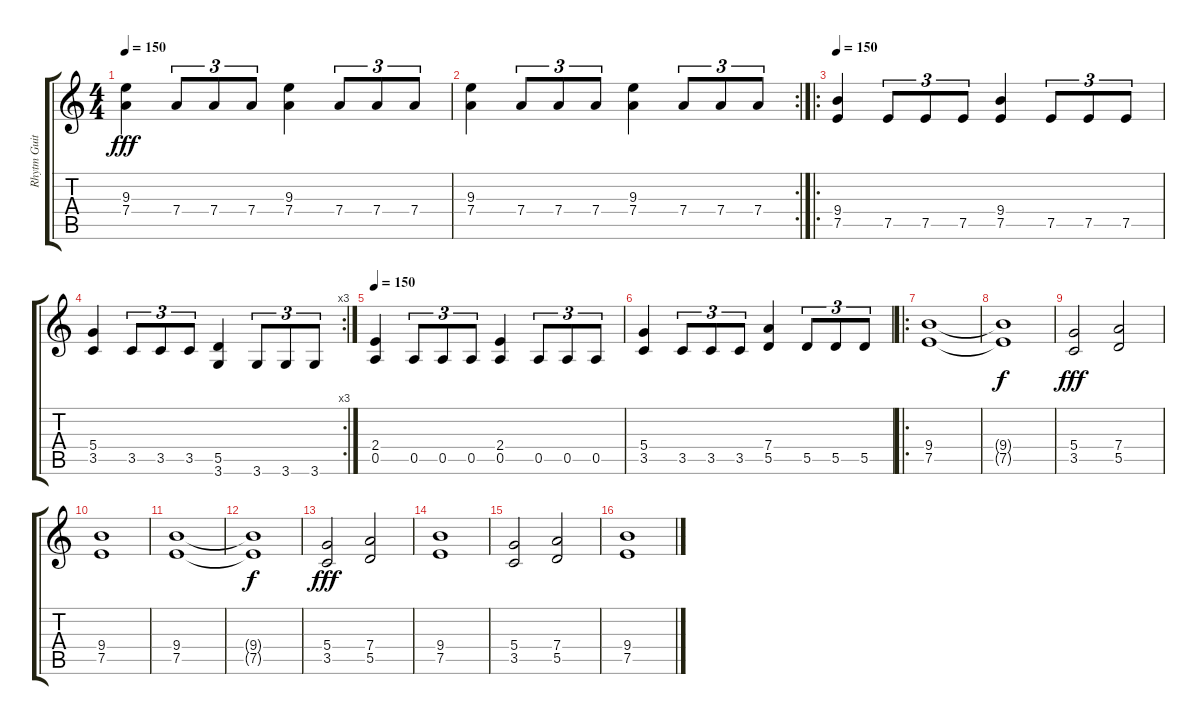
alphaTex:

\track ("Rhytm Guitar" "Rhytm Guit") {instrument distortionguitar}
\staff {score tabs}
\tuning (E4 B3 G3 D3 A2 E2) {hide}
\ts (4 4)
\tempo 150
\clef g2
\ks c
(9.3 7.4).4{dy fff} 7.4.8{tu (3 2)} 7.4.8{tu (3 2)} 7.4.8{tu (3 2)} (9.3 7.4).4 7.4.8{tu (3 2)} 7.4.8{tu (3 2)} 7.4.8{tu (3 2)} |
\rc 2
(9.3 7.4).4 7.4.8{tu (3 2)} 7.4.8{tu (3 2)} 7.4.8{tu (3 2)} (9.3 7.4).4 7.4.8{tu (3 2)} 7.4.8{tu (3 2)} 7.4.8{tu (3 2)} |
\ro
\tempo 150
(9.4 7.5).4{instrument distortionguitar} 7.5.8{tu (3 2)} 7.5.8{tu (3 2)} 7.5.8{tu (3 2)} (9.4 7.5).4 7.5.8{tu (3 2)} 7.5.8{tu (3 2)} 7.5.8{tu (3 2)} |
\rc 3
(5.4 3.5).4 3.5.8{tu (3 2)} 3.5.8{tu (3 2)} 3.5.8{tu (3 2)} (5.5 3.6).4 3.6.8{tu (3 2)} 3.6.8{tu (3 2)} 3.6.8{tu (3 2)} |
\tempo 150
(2.4 0.5).4{instrument distortionguitar} 0.5.8{tu (3 2)} 0.5.8{tu (3 2)} 0.5.8{tu (3 2)} (2.4 0.5).4 0.5.8{tu (3 2)} 0.5.8{tu (3 2)} 0.5.8{tu (3 2)} |
(5.4 3.5).4 3.5.8{tu (3 2)} 3.5.8{tu (3 2)} 3.5.8{tu (3 2)} (7.4 5.5).4 5.5.8{tu (3 2)} 5.5.8{tu (3 2)} 5.5.8{tu (3 2)} |
\ro
(9.4 7.5).1 |
(9.4{t} 7.5{t}).1{dy f} |
(5.4 3.5).2{dy fff} (7.4 5.5).2 |
(9.4 7.5).1 |
(9.4 7.5).1 |
(9.4{t} 7.5{t}).1{dy f} |
(5.4 3.5).2{dy fff} (7.4 5.5).2 |
(9.4 7.5).1 |
(5.4 3.5).2 (7.4 5.5).2 |
(9.4 7.5).1
